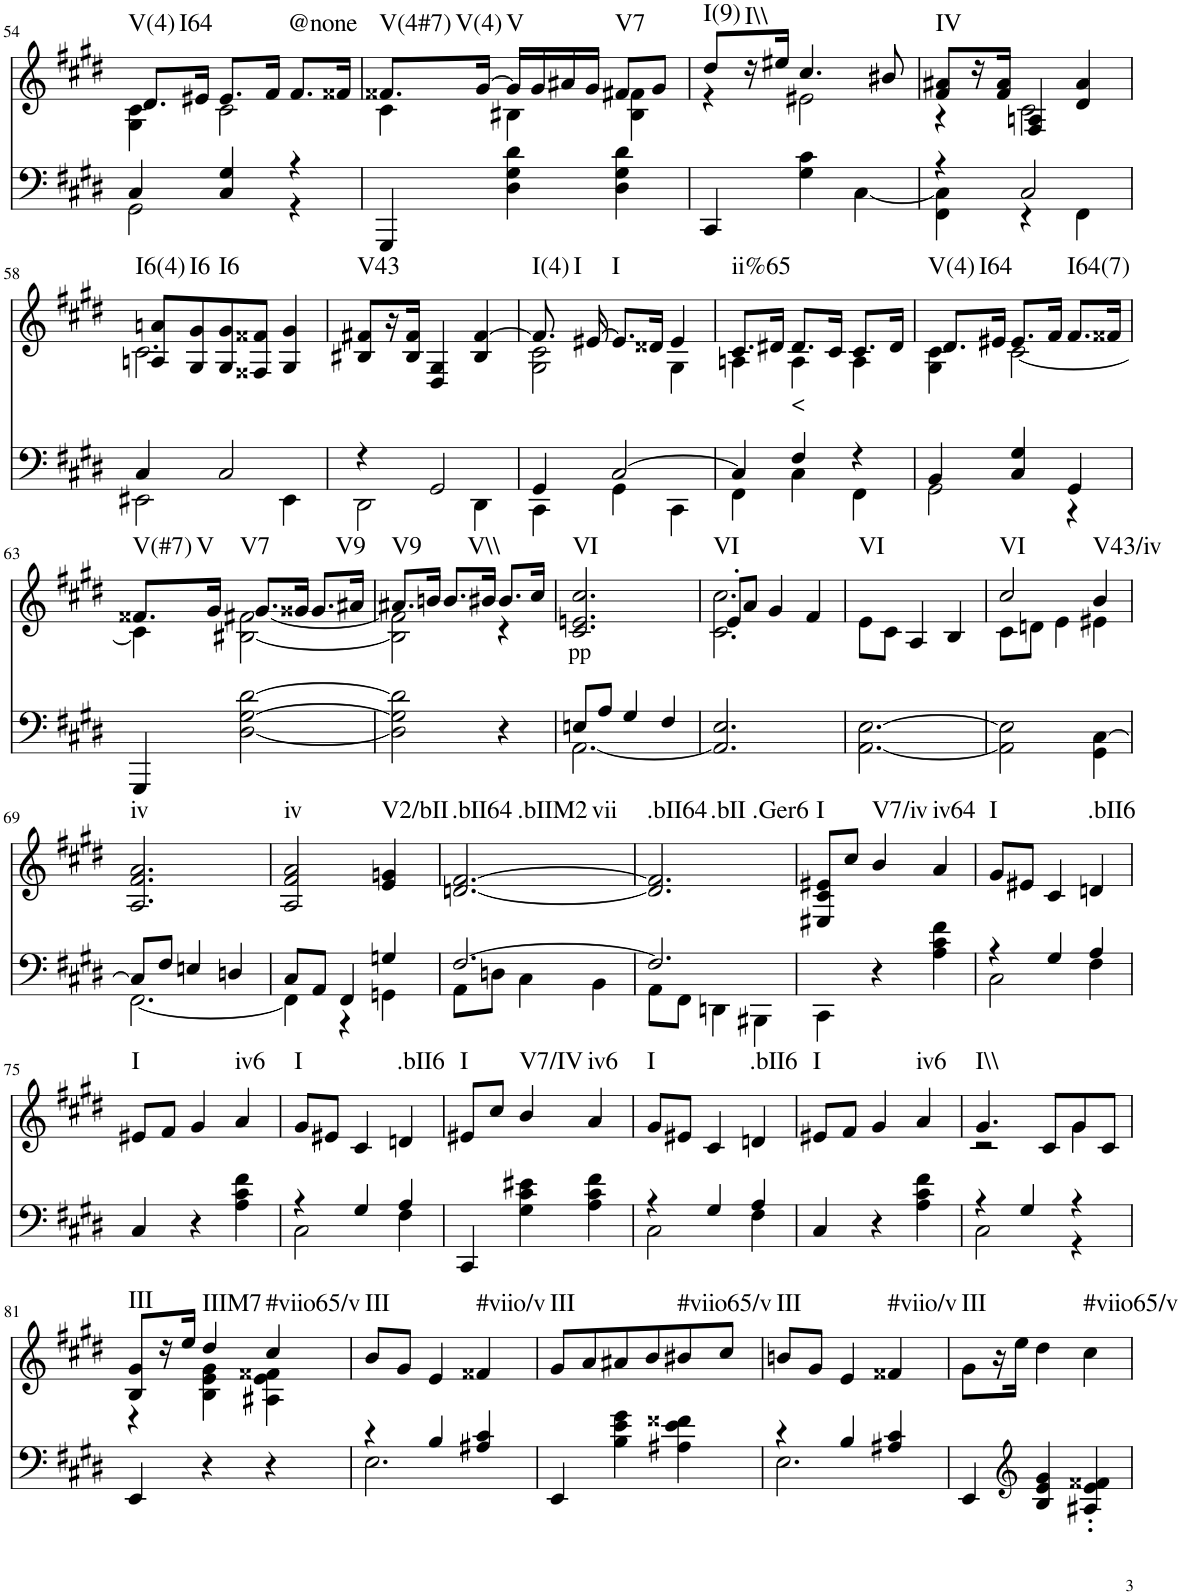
**kern	**kern	**text	**harte
*part2	*part1	*part1	*part1
*staff2	*staff1	*staff1	*
*I"Piano	*I"Piano	*	*
*I'Pno	*I'Pno	*	*
!!LO:PB:g=z
*clefF4	*clefG2	*	*
*k[f#c#g#d#]	*k[f#c#g#d#]	*	*
*c#:	*c#:	*	*
*M3/4	*M3/4	*	*
=54	=54	=54	=54
*^	*^	*	*
!	!	!	!	!	!LO:H:n=1:kt=V(4)
!	!	!	!	!	!LO:H:n=2:kt=I64
4C#/	2GG#\	8.d#/L	4G#\ 4c#\	.	N N
.	.	16e#X/Jk	.	.	.
4C#/ 4G#/	.	8.e#/L	2c#\	.	.
.	.	16f#/Jk	.	.	.
!	!	!	!	!	!LO:H:kt=@none
4r	4r	8.f#/L	.	.	N
.	.	16f##X/Jk	.	.	.
*v	*v	*	*	*	*
=55	=55	=55	=55	=55
!	!	!	!	!LO:H:n=1:kt=V(4#7)
!	!	!	!	!LO:H:n=2:kt=V(4)
4GGG#/	8.f##X/L	4c#\	.	N N
.	[16g#/Jk	.	.	.
!	!	!	!	!LO:H:kt=V
4D#\ 4G#\ 4d#\	16g#/LL]	4B#X\	.	N
.	16g#/	.	.	.
.	16a#X/	.	.	.
.	16g#/JJ	.	.	.
!	!	!	!	!LO:H:kt=V7
4D#\ 4G#\ 4d#\	8f##/L	4B#\ 4f#X\	.	N
.	8g#/J	.	.	.
=56	=56	=56	=56	=56
!	!	!	!	!LO:H:kt=I(9)
4CC#/	8dd#/L	4r	.	N
!	!	!	!	!LO:H:kt=I\\
.	16r	.	.	N
.	16ee#X/JJ	.	.	.
4G#\ 4c#\	4.cc#/	2e#X\	.	.
[4C#\	.	.	.	.
.	8b#X/	.	.	.
=57	=57	=57	=57	=57
*^	*	*	*	*
!	!	!	!	!	!LO:H:kt=IV
4r	4FF#\ 4C#\]	8f#/ 8a#X/L	4r	.	N
.	.	16r	.	.	.
.	.	16f#/ 16a#/JJ	.	.	.
2C#/	4r	4F#/ 4An/	2c#\	.	.
.	4FF#\	4d#/ 4a#/	.	.	.
!!LO:LB:g=z	!!
=58	=58	=58	=58	=58	=58
!	!	!	!	!	!LO:H:kt=I6(4)
4C#/	2EE#X\	8An/ 8an/L	2.c#\	.	N
!	!	!	!	!	!LO:H:kt=I6
.	.	8G#/ 8g#/	.	.	N
!	!	!	!	!	!LO:H:kt=I6
2C#/	.	8G#/ 8g#/	.	.	N
.	.	8F##X/ 8f##X/J	.	.	.
.	4EE#\	4G#/ 4g#/	.	.	.
*	*	*v	*v	*	*
=59	=59	=59	=59	=59
!	!	!	!	!LO:H:kt=V43
4r	2DD#\	8B#X/ 8f#X/L	.	N
.	.	16r	.	.
.	.	16B#/ 16f#/JJ	.	.
2GG#/	.	4D#/ 4G#/	.	.
.	4DD#\	4B#/ [4f#/	.	.
=60	=60	=60	=60	=60
*	*	*^	*	*
!	!	!	!	!	!LO:H:n=1:kt=I(4)
!	!	!	!	!	!LO:H:n=2:kt=I
4GG#/	4CC#\	8.f#/]	2G#\ 2c#\	.	N N
.	.	[16e#X/	.	.	.
!	!	!	!	!	!LO:H:kt=I
[2C#/	4GG#\	8.e#/L]	.	.	N
.	.	16d##X/Jk	.	.	.
.	4CC#\	4e#/	4G#\	.	.
=61	=61	=61	=61	=61	=61
!	!	!	!	!	!LO:H:kt=ii%65
4C#/]	4FF#\	8.c#/L	4An\	.	N
.	.	16d#X/Jk	.	.	.
!	!	!	!	!LO:LY:b	!
4F#/	4C#\	8.d#/L	4A\	<	.
.	.	16c#/Jk	.	.	.
4r	4FF#\	8.c#/L	4A\	.	.
.	.	16d#/Jk	.	.	.
=62	=62	=62	=62	=62	=62
!	!	!	!	!	!LO:H:n=1:kt=V(4)
!	!	!	!	!	!LO:H:n=2:kt=I64
4BB/	2GG#\	8.d#/L	4G#\ 4c#\	.	N N
.	.	16e#X/Jk	.	.	.
4C#/ 4G#/	.	8.e#/L	[2c#\	.	.
.	.	16f#/Jk	.	.	.
!	!	!	!	!	!LO:H:kt=I64(7)
4GG#/	4r	8.f#/L	.	.	N
.	.	16f##X/Jk	.	.	.
*v	*v	*	*	*	*
!!LO:LB:g=z	!!
=63	=63	=63	=63	=63
!	!	!	!	!LO:H:n=1:kt=V(#7)
!	!	!	!	!LO:H:n=2:kt=V
4GGG#/	8.f##X/L	4c#\]	.	N N
.	16g#/Jk	.	.	.
!	!	!	!	!LO:H:kt=V7
[2D#\ [2G#\ [2d#\	8.g#/L	[2B#X\ [2f#X\	.	N
.	16g##X/Jk	.	.	.
!	!	!	!	!LO:H:kt=V9
.	8.g##/L	.	.	N
.	16a#X/Jk	.	.	.
=64	=64	=64	=64	=64
!	!	!	!	!LO:H:kt=V9
2D#\] 2G#\] 2d#\]	8.a#X/L	2B#\] 2f#\]	.	N
.	16bn/Jk	.	.	.
!	!	!	!	!LO:H:kt=V\\
.	8.b/L	.	.	N
.	16b#X/Jk	.	.	.
4r	8.b#/L	4r	.	.
.	16cc#/Jk	.	.	.
*	*v	*v	*	*
=65	=65	=65	=65
*^	*	*	*
!	!	!	!LO:LY:b	!LO:H:kt=VI
8En/L	[2.AA\	2.c#/ 2.en/ 2.cc#/	pp	N
8A/J	.	.	.	.
4G#/	.	.	.	.
4F#/	.	.	.	.
*v	*v	*	*	*
=66	=66	=66	=66
*	*^	*	*
!	!	!	!	!LO:H:kt=VI
2.AA/] 2.E/	8e'/L	2.c#\ 2.cc#\	.	N
.	8a/J	.	.	.
.	4g#/	.	.	.
.	4f#/	.	.	.
*	*v	*v	*	*
=67	=67	=67	=67
!	!	!	!LO:H:kt=VI
[2.AA\ [2.E\	8e\L	.	N
.	8c#\J	.	.
.	4A/	.	.
.	4B/	.	.
=68	=68	=68	=68
*	*^	*	*
!	!	!	!	!LO:H:kt=VI
2AA\] 2E\]	2cc#/	8c#\L	.	N
.	.	8dn\J	.	.
.	.	4e\	.	.
!	!	!	!	!LO:H:kt=V43/iv
4GG#\ [4C#\	4b/	4e#X\	.	N
!!LO:LB:g=z
=69	=69	=69	=69	=69
*^	*	*	*	*
!	!	!	!	!	!LO:H:kt=iv
*	*	*v	*v	*	*
8C#/L]	[2.FF#\	2.A/ 2.f#/ 2.a/	.	N
8F#/J	.	.	.	.
4En/	.	.	.	.
4Dn/	.	.	.	.
=70	=70	=70	=70	=70
!	!	!	!	!LO:H:kt=iv
8C#/L	4FF#\]	2A/ 2f#/ 2a/	.	N
8AA/J	.	.	.	.
4FF#/	4r	.	.	.
!	!	!	!	!LO:H:kt=V2/bII
4Gn/	4GGn\	4e/ 4gn/	.	N
=71	=71	=71	=71	=71
!	!	!	!	!LO:H:n=1:kt=.bII64
!	!	!	!	!LO:H:n=2:kt=.bIIM2
!	!	!	!	!LO:H:n=3:kt=vii
[2.F#/	8AA\L	[2.dn/ [2.f#/	.	N N N
.	8Dn\J	.	.	.
.	4C#\	.	.	.
.	4BB\	.	.	.
=72	=72	=72	=72	=72
!	!	!	!	!LO:H:n=1:kt=.bII64
!	!	!	!	!LO:H:n=2:kt=.bII
!	!	!	!	!LO:H:n=3:kt=.Ger6
2.F#/]	8AA\L	2.d/] 2.f#/]	.	N N N
.	8FF#\J	.	.	.
.	4DDn\	.	.	.
.	4BBB#X\	.	.	.
=73	=73	=73	=73	=73
!	!	!	!	!LO:H:kt=I
*v	*v	*	*	*
4CC#\	8E#X/ 8c#/ 8e#X/L	.	N
.	8cc#/J	.	.
!	!	!	!LO:H:kt=V7/iv
4r	4b/	.	N
!	!	!	!LO:H:kt=iv64
4A\ 4c#\ 4f#\	4a/	.	N
=74	=74	=74	=74
*^	*	*	*
!	!	!	!	!LO:H:kt=I
4r	2C#\	8g#/L	.	N
.	.	8e#X/J	.	.
4G#/	.	4c#/	.	.
!	!	!	!	!LO:H:kt=.bII6
4A/	4F#\	4dn/	.	N
!!LO:LB:g=z
=75	=75	=75	=75	=75
!	!	!	!	!LO:H:kt=I
*v	*v	*	*	*
4C#/	8e#X/L	.	N
.	8f#/J	.	.
4r	4g#/	.	.
!	!	!	!LO:H:kt=iv6
4A\ 4c#\ 4f#\	4a/	.	N
=76	=76	=76	=76
*^	*	*	*
!	!	!	!	!LO:H:kt=I
4r	2C#\	8g#/L	.	N
.	.	8e#X/J	.	.
4G#/	.	4c#/	.	.
!	!	!	!	!LO:H:kt=.bII6
4A/	4F#\	4dn/	.	N
=77	=77	=77	=77	=77
!	!	!	!	!LO:H:kt=I
*v	*v	*	*	*
4CC#/	8e#X/L	.	N
.	8cc#/J	.	.
!	!	!	!LO:H:kt=V7/IV
4G#\ 4c#\ 4e#X\	4b/	.	N
!	!	!	!LO:H:kt=iv6
4A\ 4c#\ 4f#\	4a/	.	N
=78	=78	=78	=78
*^	*	*	*
!	!	!	!	!LO:H:kt=I
4r	2C#\	8g#/L	.	N
.	.	8e#X/J	.	.
4G#/	.	4c#/	.	.
!	!	!	!	!LO:H:kt=.bII6
4A/	4F#\	4dn/	.	N
=79	=79	=79	=79	=79
!	!	!	!	!LO:H:kt=I
*v	*v	*	*	*
4C#/	8e#X/L	.	N
.	8f#/J	.	.
4r	4g#/	.	.
!	!	!	!LO:H:kt=iv6
4A\ 4c#\ 4f#\	4a/	.	N
=80	=80	=80	=80
*^	*^	*	*
!	!	!	!	!	!LO:H:kt=I\\
4r	2C#\	4.g#/	2r	.	N
4G#/	.	.	.	.	.
.	.	8c#/L	.	.	.
4r	4r	8g#/	4g#\	.	.
.	.	8c#/J	.	.	.
*v	*v	*	*	*	*
!!LO:LB:g=z	!!
=81	=81	=81	=81	=81
!	!	!	!	!LO:H:kt=III
4EE/	8B/ 8g#/L	4r	.	N
.	16r	.	.	.
.	16ee/JJ	.	.	.
!	!	!	!	!LO:H:kt=IIIM7
4r	4dd#/	4B\ 4e\ 4g#\	.	N
!	!	!	!	!LO:H:kt=#viio65/v
4r	4cc#/	4A#X\ 4e\ 4f##X\	.	N
=82	=82	=82	=82	=82
*^	*	*	*	*
!	!	!	!	!	!LO:H:kt=III
*	*	*v	*v	*	*
4r	2.E\	8b/L	.	N
.	.	8g#/J	.	.
4B/	.	4e/	.	.
!	!	!	!	!LO:H:kt=#viio/v
4A#X/ 4c#/	.	4f##X/	.	N
*v	*v	*	*	*
=83	=83	=83	=83
!	!	!	!LO:H:kt=III
4EE/	8g#/L	.	N
.	8a/	.	.
4B\ 4e\ 4g#\	8a#X/	.	.
.	8b/	.	.
!	!	!	!LO:H:kt=#viio65/v
4A#X\ 4e\ 4f##X\	8b#X/	.	N
.	8cc#/J	.	.
=84	=84	=84	=84
*^	*	*	*
!	!	!	!	!LO:H:kt=III
4r	2.E\	8bn/L	.	N
.	.	8g#/J	.	.
4B/	.	4e/	.	.
!	!	!	!	!LO:H:kt=#viio/v
4A#X/ 4c#/	.	4f##X/	.	N
*v	*v	*	*	*
=85	=85	=85	=85
!	!	!	!LO:H:kt=III
4EE/	8g#\L	.	N
.	16r	.	.
.	16ee\JJ	.	.
*clefG2	*	*	*
4B/ 4e/ 4g#/	4dd#\	.	.
!	!	!	!LO:H:kt=#viio65/v
4A#X/' 4e/' 4f##X/'	4cc#\	.	N
=	=	=	=
*-	*-	*-	*-
